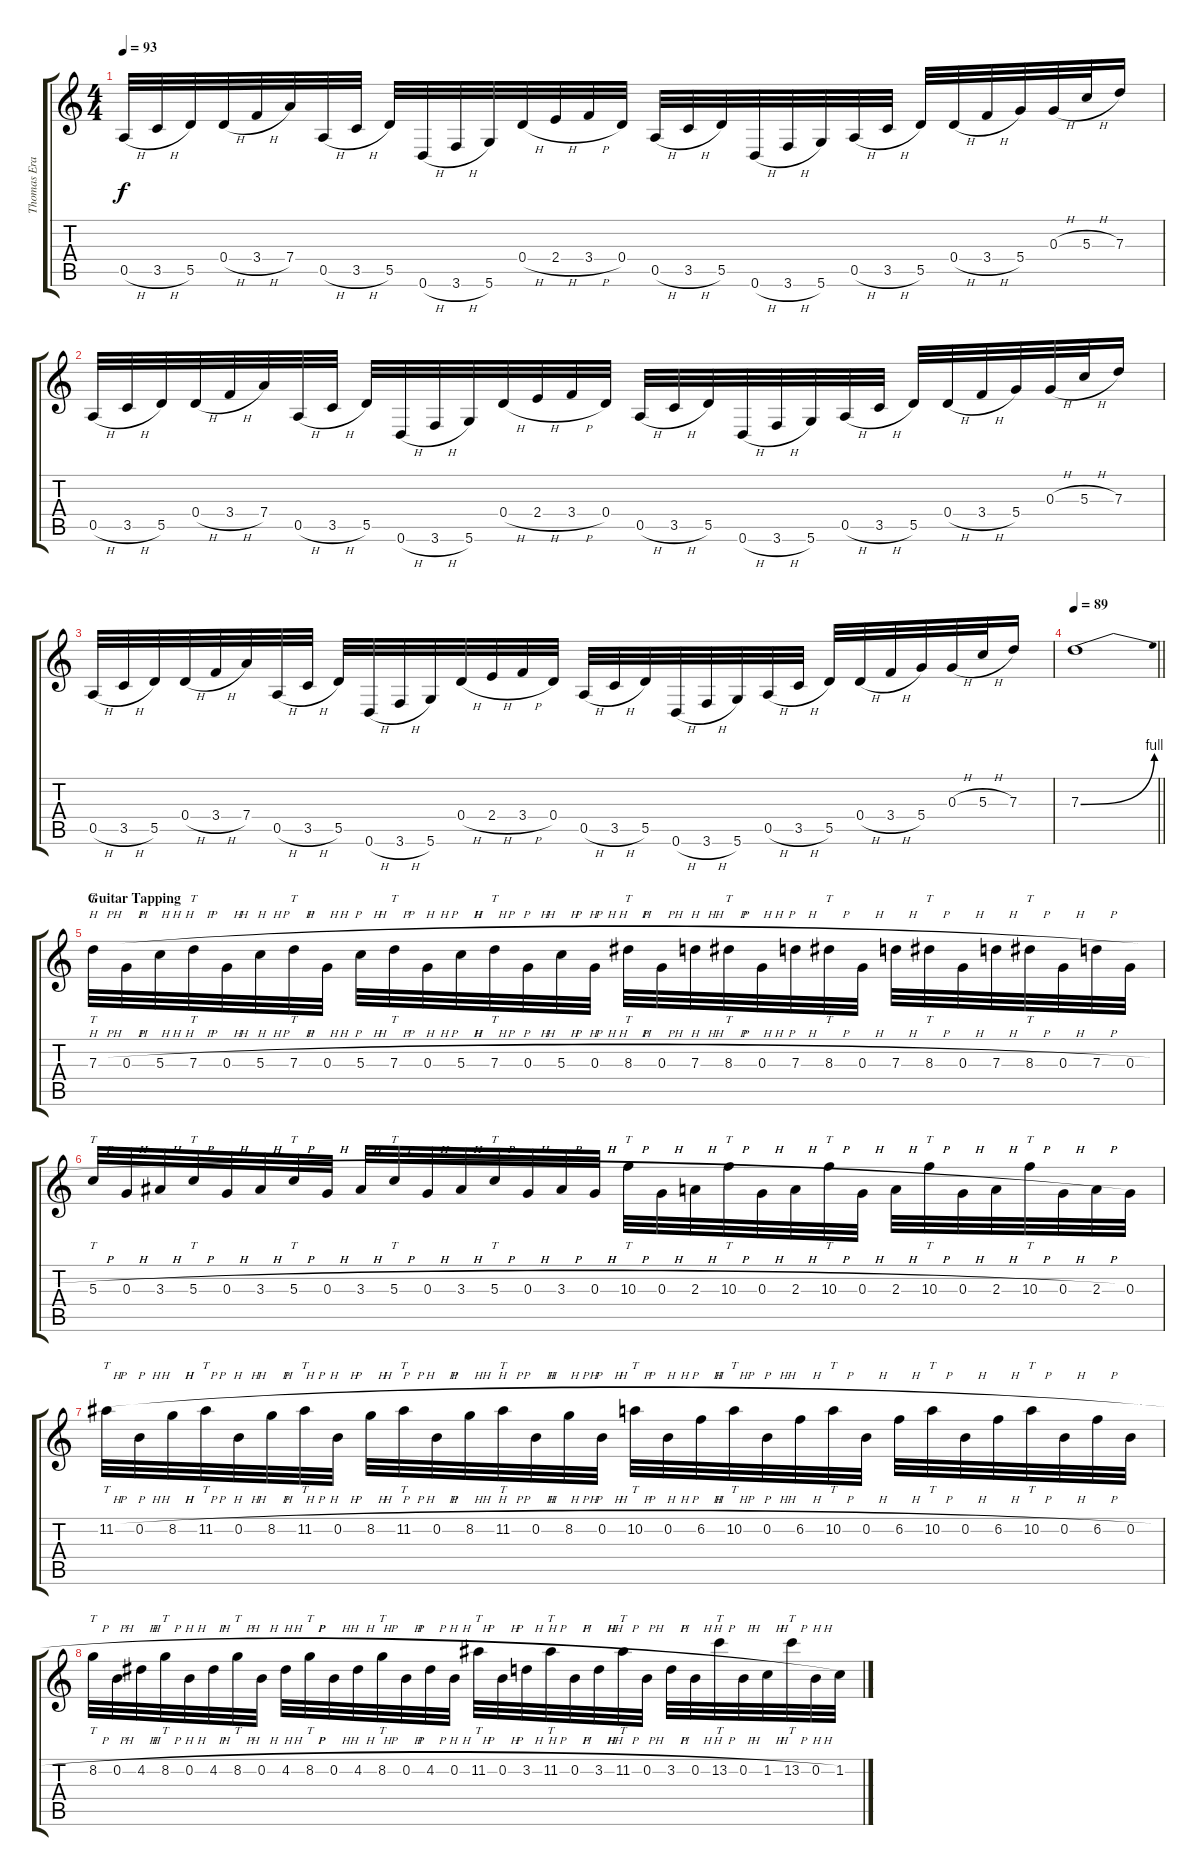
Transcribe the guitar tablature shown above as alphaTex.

\track ("Thomas Erak" "Thomas Era") {instrument distortionguitar}
\staff {score tabs}
\tuning (E4 B3 G3 D3 A2 D2) {hide}
\ts (4 4)
\tempo 93
\clef g2
\ks c
0.5{h}.32{dy f} 3.5{h}.32 5.5.32 0.4{h}.32 3.4{h}.32 7.4.32 0.5{h}.32 3.5{h}.32 5.5.32 0.6{h}.32 3.6{h}.32 5.6.32 0.4{h}.32 2.4{h}.32 3.4{h}.32 0.4.32 0.5{h}.32 3.5{h}.32 5.5.32 0.6{h}.32 3.6{h}.32 5.6.32 0.5{h}.32 3.5{h}.32 5.5.32 0.4{h}.32 3.4{h}.32 5.4.32 0.3{h}.32 5.3{h}.32 7.3.16 |
0.5{h}.32 3.5{h}.32 5.5.32 0.4{h}.32 3.4{h}.32 7.4.32 0.5{h}.32 3.5{h}.32 5.5.32 0.6{h}.32 3.6{h}.32 5.6.32 0.4{h}.32 2.4{h}.32 3.4{h}.32 0.4.32 0.5{h}.32 3.5{h}.32 5.5.32 0.6{h}.32 3.6{h}.32 5.6.32 0.5{h}.32 3.5{h}.32 5.5.32 0.4{h}.32 3.4{h}.32 5.4.32 0.3{h}.32 5.3{h}.32 7.3.16 |
0.5{h}.32 3.5{h}.32 5.5.32 0.4{h}.32 3.4{h}.32 7.4.32 0.5{h}.32 3.5{h}.32 5.5.32 0.6{h}.32 3.6{h}.32 5.6.32 0.4{h}.32 2.4{h}.32 3.4{h}.32 0.4.32 0.5{h}.32 3.5{h}.32 5.5.32 0.6{h}.32 3.6{h}.32 5.6.32 0.5{h}.32 3.5{h}.32 5.5.32 0.4{h}.32 3.4{h}.32 5.4.32 0.3{h}.32 5.3{h}.32 7.3.16 |
\tempo 89
\barLineRight lightlight
7.3{be (bend 0 0 60 4)}.1 |
\section ("" "Guitar Tapping")
7.3{h}.32{tt} 0.3{h}.32 5.3{h}.32 7.3{h}.32{tt} 0.3{h}.32 5.3{h}.32 7.3{h}.32{tt} 0.3{h}.32 5.3{h}.32 7.3{h}.32{tt} 0.3{h}.32 5.3{h}.32 7.3{h}.32{tt} 0.3{h}.32 5.3{h}.32 0.3{h}.32 8.3{h}.32{tt} 0.3{h}.32 7.3{h}.32 8.3{h}.32{tt} 0.3{h}.32 7.3{h}.32 8.3{h}.32{tt} 0.3{h}.32 7.3{h}.32 8.3{h}.32{tt} 0.3{h}.32 7.3{h}.32 8.3{h}.32{tt} 0.3{h}.32 7.3{h}.32 0.3{h}.32 |
5.3{h}.32{tt} 0.3{h}.32 3.3{h}.32 5.3{h}.32{tt} 0.3{h}.32 3.3{h}.32 5.3{h}.32{tt} 0.3{h}.32 3.3{h}.32 5.3{h}.32{tt} 0.3{h}.32 3.3{h}.32 5.3{h}.32{tt} 0.3{h}.32 3.3{h}.32 0.3{h}.32 10.3{h}.32{tt} 0.3{h}.32 2.3{h}.32 10.3{h}.32{tt} 0.3{h}.32 2.3{h}.32 10.3{h}.32{tt} 0.3{h}.32 2.3{h}.32 10.3{h}.32{tt} 0.3{h}.32 2.3{h}.32 10.3{h}.32{tt} 0.3{h}.32 2.3{h}.32 0.3.32 |
11.2{h}.32{tt} 0.2{h}.32 8.2{h}.32 11.2{h}.32{tt} 0.2{h}.32 8.2{h}.32 11.2{h}.32{tt} 0.2{h}.32 8.2{h}.32 11.2{h}.32{tt} 0.2{h}.32 8.2{h}.32 11.2{h}.32{tt} 0.2{h}.32 8.2{h}.32 0.2{h}.32 10.2{h}.32{tt} 0.2{h}.32 6.2{h}.32 10.2{h}.32{tt} 0.2{h}.32 6.2{h}.32 10.2{h}.32{tt} 0.2{h}.32 6.2{h}.32 10.2{h}.32{tt} 0.2{h}.32 6.2{h}.32 10.2{h}.32{tt} 0.2{h}.32 6.2{h}.32 0.2{h}.32 |
8.2{h}.32{tt} 0.2{h}.32 4.2{h}.32 8.2{h}.32{tt} 0.2{h}.32 4.2{h}.32 8.2{h}.32{tt} 0.2{h}.32 4.2{h}.32 8.2{h}.32{tt} 0.2{h}.32 4.2{h}.32 8.2{h}.32{tt} 0.2{h}.32 4.2{h}.32 0.2{h}.32 11.2{h}.32{tt} 0.2{h}.32 3.2{h}.32 11.2{h}.32{tt} 0.2{h}.32 3.2{h}.32 11.2{h}.32{tt} 0.2{h}.32 3.2{h}.32 0.2{h}.32 13.2{h}.32{tt} 0.2{h}.32 1.2{h}.32 13.2{h}.32{tt} 0.2{h}.32 1.2.32
